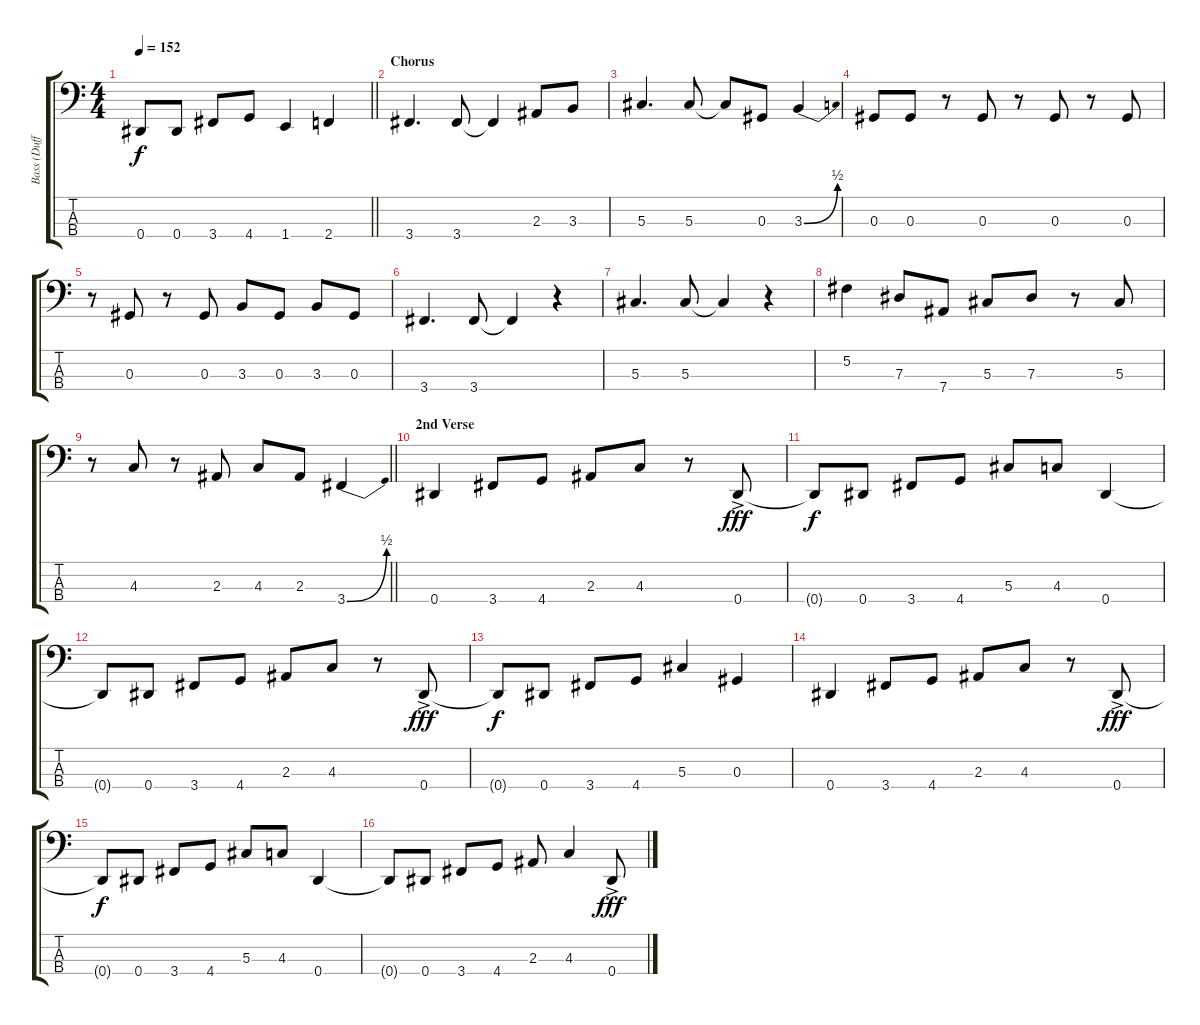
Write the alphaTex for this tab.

\track ("Bass (Duff)" "Bass (Duff") {instrument electricbasspick}
\staff {score tabs}
\tuning (Gb2 Db2 Ab1 Eb1) {hide}
\ts (4 4)
\tempo 152
\clef f4
\barLineRight lightlight
\ks c
0.4{t}.8{dy f} 0.4.8 3.4.8 4.4.8 1.4.4 2.4.4 |
\section ("" "Chorus")
3.4.4{d} 3.4.8 3.4{t}.4 2.3.8 3.3.8 |
5.3.4{d} 5.3.8 5.3{t}.8 0.3.8 3.3{be (bend 0 0 60 2)}.4 |
0.3.8 0.3.8 r.8 0.3.8 r.8 0.3.8 r.8 0.3.8 |
r.8 0.3.8 r.8 0.3.8 3.3.8 0.3.8 3.3.8 0.3.8 |
3.4.4{d} 3.4.8 3.4{t}.4 r.4 |
5.3.4{d} 5.3.8 5.3{t}.4 r.4 |
5.2.4 7.3.8 7.4.8 5.3.8 7.3.8 r.8 5.3.8 |
\barLineRight lightlight
r.8 4.3.8 r.8 2.3.8 4.3.8 2.3.8 3.4{be (bend 0 0 60 2)}.4 |
\section ("" "2nd Verse")
0.4.4 3.4.8 4.4.8 2.3.8 4.3.8 r.8 0.4{ac}.8{dy fff} |
0.4{t}.8{dy f} 0.4.8 3.4.8 4.4.8 5.3.8 4.3.8 0.4.4 |
0.4{t}.8 0.4.8 3.4.8 4.4.8 2.3.8 4.3.8 r.8 0.4{ac}.8{dy fff} |
0.4{t}.8{dy f} 0.4.8 3.4.8 4.4.8 5.3.4 0.3.4 |
0.4.4 3.4.8 4.4.8 2.3.8 4.3.8 r.8 0.4{ac}.8{dy fff} |
0.4{t}.8{dy f} 0.4.8 3.4.8 4.4.8 5.3.8 4.3.8 0.4.4 |
0.4{t}.8 0.4.8 3.4.8 4.4.8 2.3.8 4.3.4 0.4{ac}.8{dy fff}
